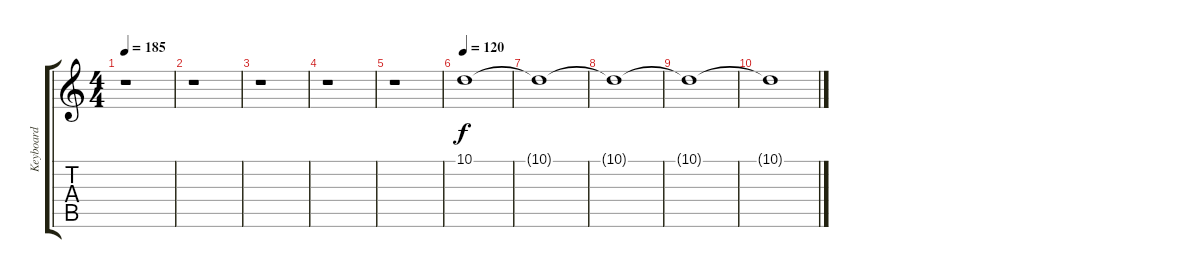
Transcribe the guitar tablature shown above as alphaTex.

\track ("Keyboard" "Keyboard") {instrument brightacousticpiano}
\staff {score tabs}
\tuning (E4 B3 G3 D3 A2 E2) {hide}
\ts (4 4)
\tempo 185
\clef g2
\ks c
r.1{dy f} |
r.1 |
r.1 |
r.1 |
r.1 |
\tempo 120
10.1.1{instrument stringensemble1} |
10.1{t}.1 |
10.1{t}.1 |
10.1{t}.1 |
10.1{t}.1
